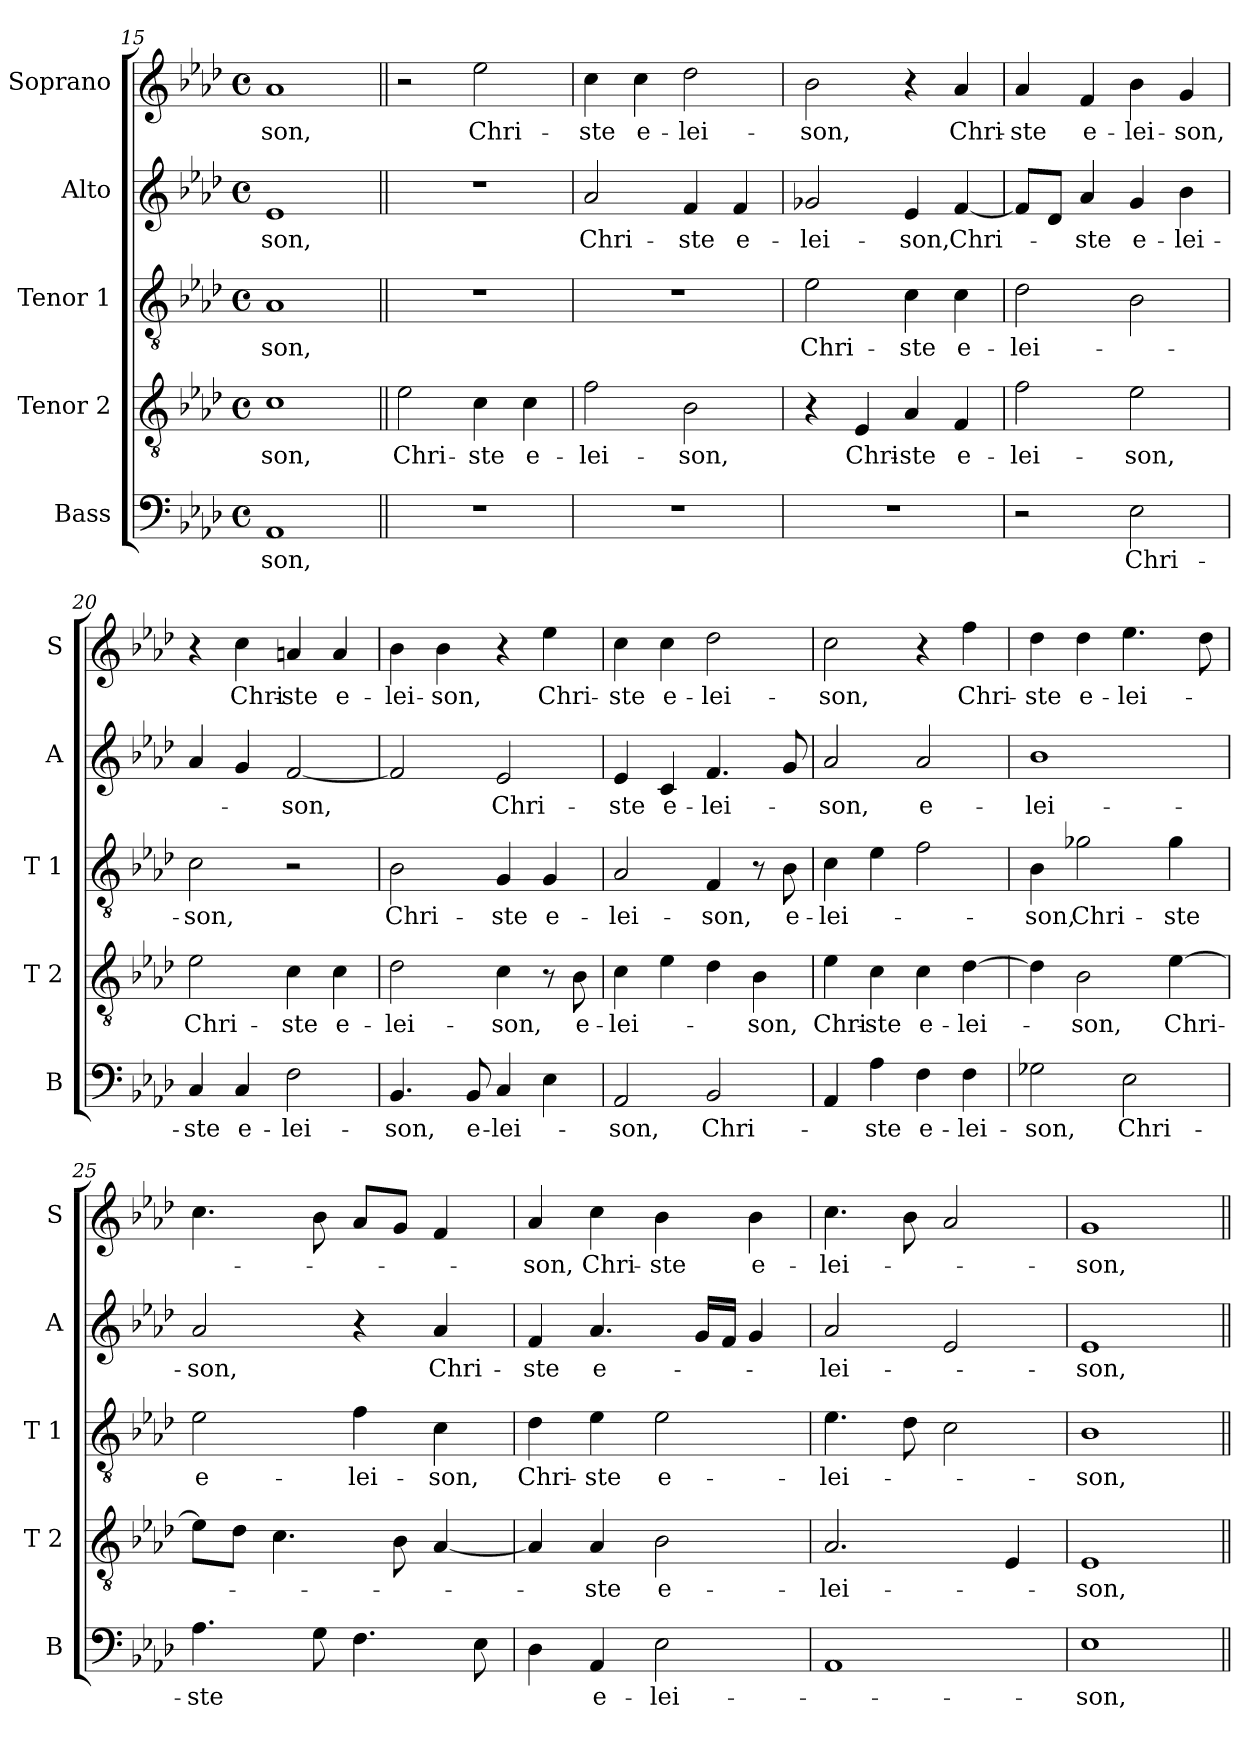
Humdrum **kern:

**kern	**text	**kern	**text	**kern	**text	**kern	**text	**kern	**text
*part5	*part5	*part4	*part4	*part3	*part3	*part2	*part2	*part1	*part1
*staff5	*staff5	*staff4	*staff4	*staff3	*staff3	*staff2	*staff2	*staff1	*staff1
*I"Bass	*	*I"Tenor 2	*	*I"Tenor 1	*	*I"Alto	*	*I"Soprano	*
*I'B	*	*I'T 2	*	*I'T 1	*	*I'A	*	*I'S	*
*clefF4	*	*clefGv2	*	*clefGv2	*	*clefG2	*	*clefG2	*
*k[b-e-a-d-]	*	*k[b-e-a-d-]	*	*k[b-e-a-d-]	*	*k[b-e-a-d-]	*	*k[b-e-a-d-]	*
*A-:	*	*A-:	*	*A-:	*	*A-:	*	*A-:	*
*M4/4	*	*M4/4	*	*M4/4	*	*M4/4	*	*M4/4	*
*met(c)	*	*met(c)	*	*met(c)	*	*met(c)	*	*met(c)	*
=15	=15	=15	=15	=15	=15	=15	=15	=15	=15
1AA-	-son,	1c	-son,	1A-	-son,	1e-	-son,	1a-	-son,
!!LO:LB:g=z
=16||	=16||	=16||	=16||	=16||	=16||	=16||	=16||	=16||	=16||
1r	.	2e-\	Chri-	1r	.	1r	.	2r	.
.	.	4c\	-ste	.	.	.	.	2ee-\	Chri-
.	.	4c\	e-	.	.	.	.	.	.
=17	=17	=17	=17	=17	=17	=17	=17	=17	=17
1r	.	2f\	-lei-	1r	.	2a-/	Chri-	4cc\	-ste
.	.	.	.	.	.	.	.	4cc\	e-
.	.	2B-\	-son,	.	.	4f/	-ste	2dd-\	-lei-
.	.	.	.	.	.	4f/	e-	.	.
=18	=18	=18	=18	=18	=18	=18	=18	=18	=18
1r	.	4r	.	2e-\	Chri-	2g-X/	-lei-	2b-\	-son,
.	.	4E-/	Chri-	.	.	.	.	.	.
.	.	4A-/	-ste	4c\	-ste	4e-/	-son,	4r	.
.	.	4F/	e-	4c\	e-	[4f/	Chri-	4a-/	Chri-
=19	=19	=19	=19	=19	=19	=19	=19	=19	=19
2r	.	2f\	-lei-	2d-\	-lei-	8f/L]	.	4a-/	-ste
.	.	.	.	.	.	8d-/J	.	.	.
.	.	.	.	.	.	4a-/	-ste	4f/	e-
2E-\	Chri-	2e-\	-son,	2B-\	.	4g/	e-	4b-\	-lei-
.	.	.	.	.	.	4b-\	-lei-	4g/	-son,
=20	=20	=20	=20	=20	=20	=20	=20	=20	=20
4C/	-ste	2e-\	Chri-	2c\	-son,	4a-/	.	4r	.
4C/	e-	.	.	.	.	4g/	.	4cc\	Chri-
2F\	-lei-	4c\	-ste	2r	.	[2f/	-son,	4an/	-ste
.	.	4c\	e-	.	.	.	.	4a/	e-
!!LO:PB:g=z
=21	=21	=21	=21	=21	=21	=21	=21	=21	=21
4.BB-/	-son,	2d-\	-lei-	2B-\	Chri-	2f/]	.	4b-\	-lei-
.	.	.	.	.	.	.	.	4b-\	-son,
8BB-/	e-	.	.	.	.	.	.	.	.
4C/	-lei-	4c\	-son,	4G/	-ste	2e-/	Chri-	4r	.
4E-\	.	8r	.	4G/	e-	.	.	4ee-\	Chri-
.	.	8B-\	e-	.	.	.	.	.	.
=22	=22	=22	=22	=22	=22	=22	=22	=22	=22
2AA-/	-son,	4c\	-lei-	2A-/	-lei-	4e-/	-ste	4cc\	-ste
.	.	4e-\	.	.	.	4c/	e-	4cc\	e-
2BB-/	Chri-	4d-\	.	4F/	-son,	4.f/	-lei-	2dd-\	-lei-
.	.	4B-\	-son,	8r	.	.	.	.	.
.	.	.	.	8B-\	e-	8g/	.	.	.
=23	=23	=23	=23	=23	=23	=23	=23	=23	=23
4AA-/	.	4e-\	Chri-	4c\	-lei-	2a-/	-son,	2cc\	-son,
4A-\	-ste	4c\	-ste	4e-\	.	.	.	.	.
4F\	e-	4c\	e-	2f\	.	2a-/	e-	4r	.
4F\	-lei-	[4d-\	-lei-	.	.	.	.	4ff\	Chri-
=24	=24	=24	=24	=24	=24	=24	=24	=24	=24
2G-X\	-son,	4d-\]	.	4B-\	-son,	1b-	-lei-	4dd-\	-ste
.	.	2B-\	-son,	2g-X\	Chri-	.	.	4dd-\	e-
2E-\	Chri-	.	.	.	.	.	.	4.ee-\	-lei-
.	.	[4e-\	Chri-	4g-\	-ste	.	.	.	.
.	.	.	.	.	.	.	.	8dd-\	.
=25	=25	=25	=25	=25	=25	=25	=25	=25	=25
4.A-\	-ste	8e-\L]	.	2e-\	e-	2a-/	-son,	4.cc\	.
.	.	8d-\J	.	.	.	.	.	.	.
.	.	4.c\	.	.	.	.	.	.	.
8G\	.	.	.	.	.	.	.	8b-\	.
4.F\	.	.	.	4f\	-lei-	4r	.	8a-/L	.
.	.	8B-\	.	.	.	.	.	8g/J	.
.	.	[4A-/	.	4c\	-son,	4a-/	Chri-	4f/	.
8E-\	.	.	.	.	.	.	.	.	.
!!LO:LB:g=z
=26	=26	=26	=26	=26	=26	=26	=26	=26	=26
4D-\	.	4A-/]	.	4d-\	Chri-	4f/	-ste	4a-/	-son,
4AA-/	e-	4A-/	-ste	4e-\	-ste	4.a-/	e-	4cc\	Chri-
2E-\	-lei-	2B-\	e-	2e-\	e-	.	.	4b-\	-ste
.	.	.	.	.	.	16g/LL	.	.	.
.	.	.	.	.	.	16f/JJ	.	.	.
.	.	.	.	.	.	4g/	.	4b-\	e-
=27	=27	=27	=27	=27	=27	=27	=27	=27	=27
1AA-	.	2.A-/	-lei-	4.e-\	-lei-	2a-/	-lei-	4.cc\	-lei-
.	.	.	.	8d-\	.	.	.	8b-\	.
.	.	.	.	2c\	.	2e-/	.	2a-/	.
.	.	4E-/	.	.	.	.	.	.	.
=28	=28	=28	=28	=28	=28	=28	=28	=28	=28
1E-	-son,	1E-	-son,	1B-	-son,	1e-	-son,	1g	-son,
=||	=||	=||	=||	=||	=||	=||	=||	=||	=||
*-	*-	*-	*-	*-	*-	*-	*-	*-	*-
